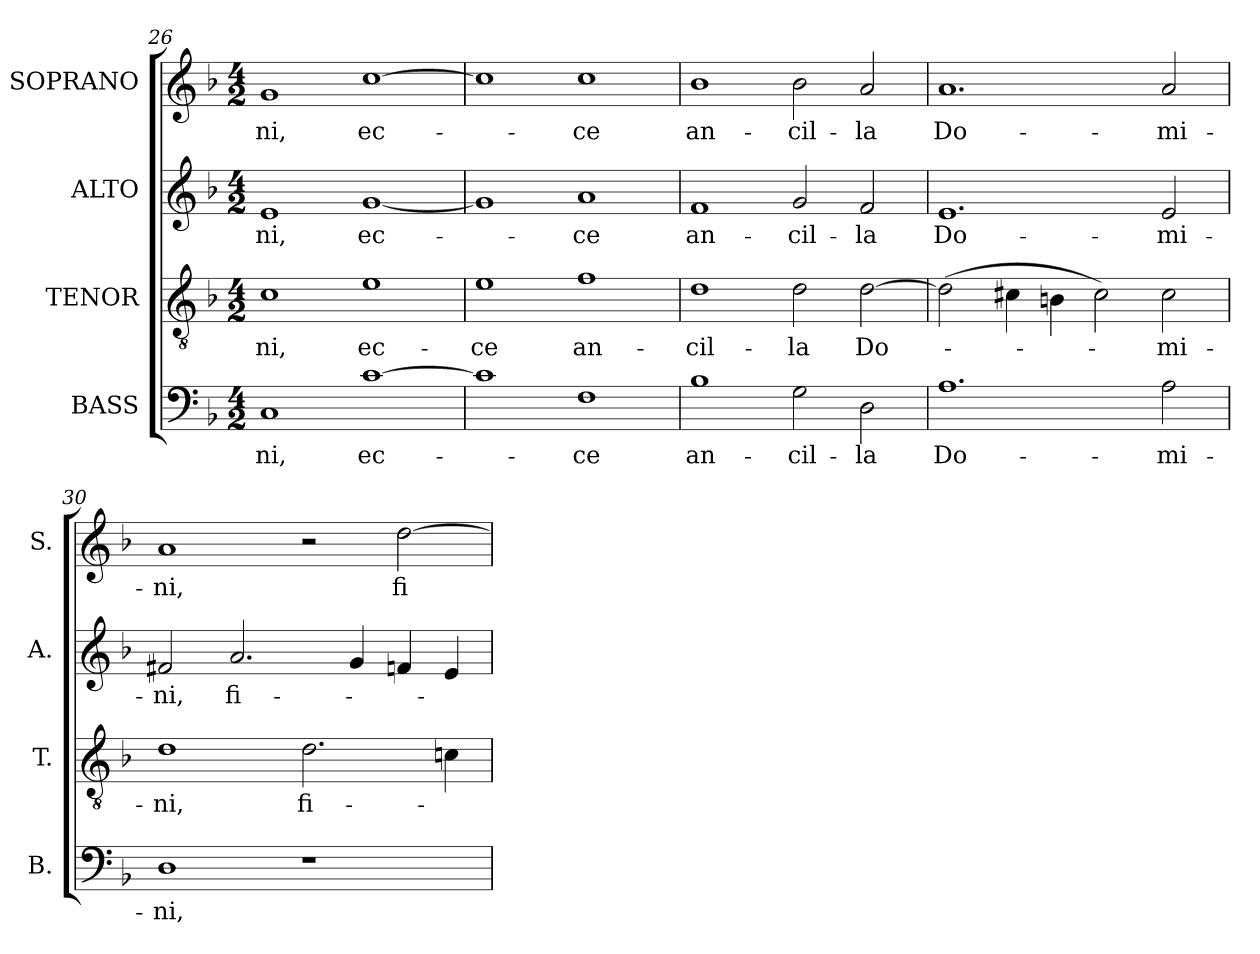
**kern	**text	**kern	**text	**kern	**text	**kern	**text
*part4	*part4	*part3	*part3	*part2	*part2	*part1	*part1
*staff4	*staff4	*staff3	*staff3	*staff2	*staff2	*staff1	*staff1
*I"BASS	*	*I"TENOR	*	*I"ALTO	*	*I"SOPRANO	*
*I'B.	*	*I'T.	*	*I'A.	*	*I'S.	*
*clefF4	*	*clefGv2	*	*clefG2	*	*clefG2	*
*	*	*ITrd7c12	*	*	*	*	*
*k[b-]	*	*k[b-]	*	*k[b-]	*	*k[b-]	*
*F:	*	*F:	*	*F:	*	*F:	*
*M4/2	*	*M4/2	*	*M4/2	*	*M4/2	*
=26	=26	=26	=26	=26	=26	=26	=26
!	!LO:LY:b:color=#000000	!	!	!	!	!	!
!	!	!	!LO:LY:b:color=#000000	!	!	!	!
!	!	!	!	!	!LO:LY:b:color=#000000	!	!
!	!	!	!	!	!	!	!LO:LY:b:color=#000000
1Ci	-ni,	1Ci	-ni,	1ei	-ni,	1gi	-ni,
!	!LO:LY:b:color=#000000	!	!	!	!	!	!
!	!	!	!LO:LY:b:color=#000000	!	!	!	!
!	!	!	!	!	!LO:LY:b:color=#000000	!	!
!	!	!	!	!	!	!	!LO:LY:b:color=#000000
[1ci	ec-	1Ei	ec-	[1gi	ec-	[1cci	ec-
=27	=27	=27	=27	=27	=27	=27	=27
!	!	!	!LO:LY:b:color=#000000	!	!	!	!
1ci]	.	1Ei	-ce	1gi]	.	1cci]	.
!	!LO:LY:b:color=#000000	!	!	!	!	!	!
!	!	!	!LO:LY:b:color=#000000	!	!	!	!
!	!	!	!	!	!LO:LY:b:color=#000000	!	!
!	!	!	!	!	!	!	!LO:LY:b:color=#000000
1Fi	-ce	1Fi	an-	1ai	-ce	1cci	-ce
=28	=28	=28	=28	=28	=28	=28	=28
!	!LO:LY:b:color=#000000	!	!	!	!	!	!
!	!	!	!LO:LY:b:color=#000000	!	!	!	!
!	!	!	!	!	!LO:LY:b:color=#000000	!	!
!	!	!	!	!	!	!	!LO:LY:b:color=#000000
1B-i	an-	1Di	-cil-	1fi	an-	1b-i	an-
!	!LO:LY:b:color=#000000	!	!	!	!	!	!
!	!	!	!LO:LY:b:color=#000000	!	!	!	!
!	!	!	!	!	!LO:LY:b:color=#000000	!	!
!	!	!	!	!	!	!	!LO:LY:b:color=#000000
2Gi\	-cil-	2Di\	-la	2gi/	-cil-	2b-i\	-cil-
!	!LO:LY:b:color=#000000	!	!	!	!	!	!
!	!	!	!LO:LY:b:color=#000000	!	!	!	!
!	!	!	!	!	!LO:LY:b:color=#000000	!	!
!	!	!	!	!	!	!	!LO:LY:b:color=#000000
2Di\	-la	[2Di\	Do-	2fi/	-la	2ai/	-la
=29	=29	=29	=29	=29	=29	=29	=29
!	!LO:LY:b:color=#000000	!	!	!	!	!	!
!	!	!	!	!	!LO:LY:b:color=#000000	!	!
!	!	!	!	!	!	!	!LO:LY:b:color=#000000
1.Ai	Do-	(2Di\]	.	1.ei	Do-	1.ai	Do-
.	.	4C#Xi\	.	.	.	.	.
.	.	4BBni\	.	.	.	.	.
.	.	2C#i\)	.	.	.	.	.
!	!LO:LY:b:color=#000000	!	!	!	!	!	!
!	!	!	!LO:LY:b:color=#000000	!	!	!	!
!	!	!	!	!	!LO:LY:b:color=#000000	!	!
!	!	!	!	!	!	!	!LO:LY:b:color=#000000
2Ai\	-mi-	2C#i\	-mi-	2ei/	-mi-	2ai/	-mi-
!!LO:LB:g=z
=30	=30	=30	=30	=30	=30	=30	=30
!	!LO:LY:b:color=#000000	!	!	!	!	!	!
!	!	!	!LO:LY:b:color=#000000	!	!	!	!
!	!	!	!	!	!LO:LY:b:color=#000000	!	!
!	!	!	!	!	!	!	!LO:LY:b:color=#000000
1Di	-ni,	1Di	-ni,	2f#Xi/	-ni,	1ai	-ni,
!	!	!	!	!	!LO:LY:b:color=#000000	!	!
.	.	.	.	2.ai/	fi-	.	.
!	!	!	!LO:LY:b:color=#000000	!	!	!	!
1r	.	2.Di\	fi-	.	.	2r	.
.	.	.	.	4gi/	.	.	.
!	!	!	!	!	!	!	!LO:LY:b:color=#000000
.	.	.	.	4fni/	.	[2ddi\	fi-
.	.	4Cni\	.	4ei/	.	.	.
=	=	=	=	=	=	=	=
*-	*-	*-	*-	*-	*-	*-	*-
